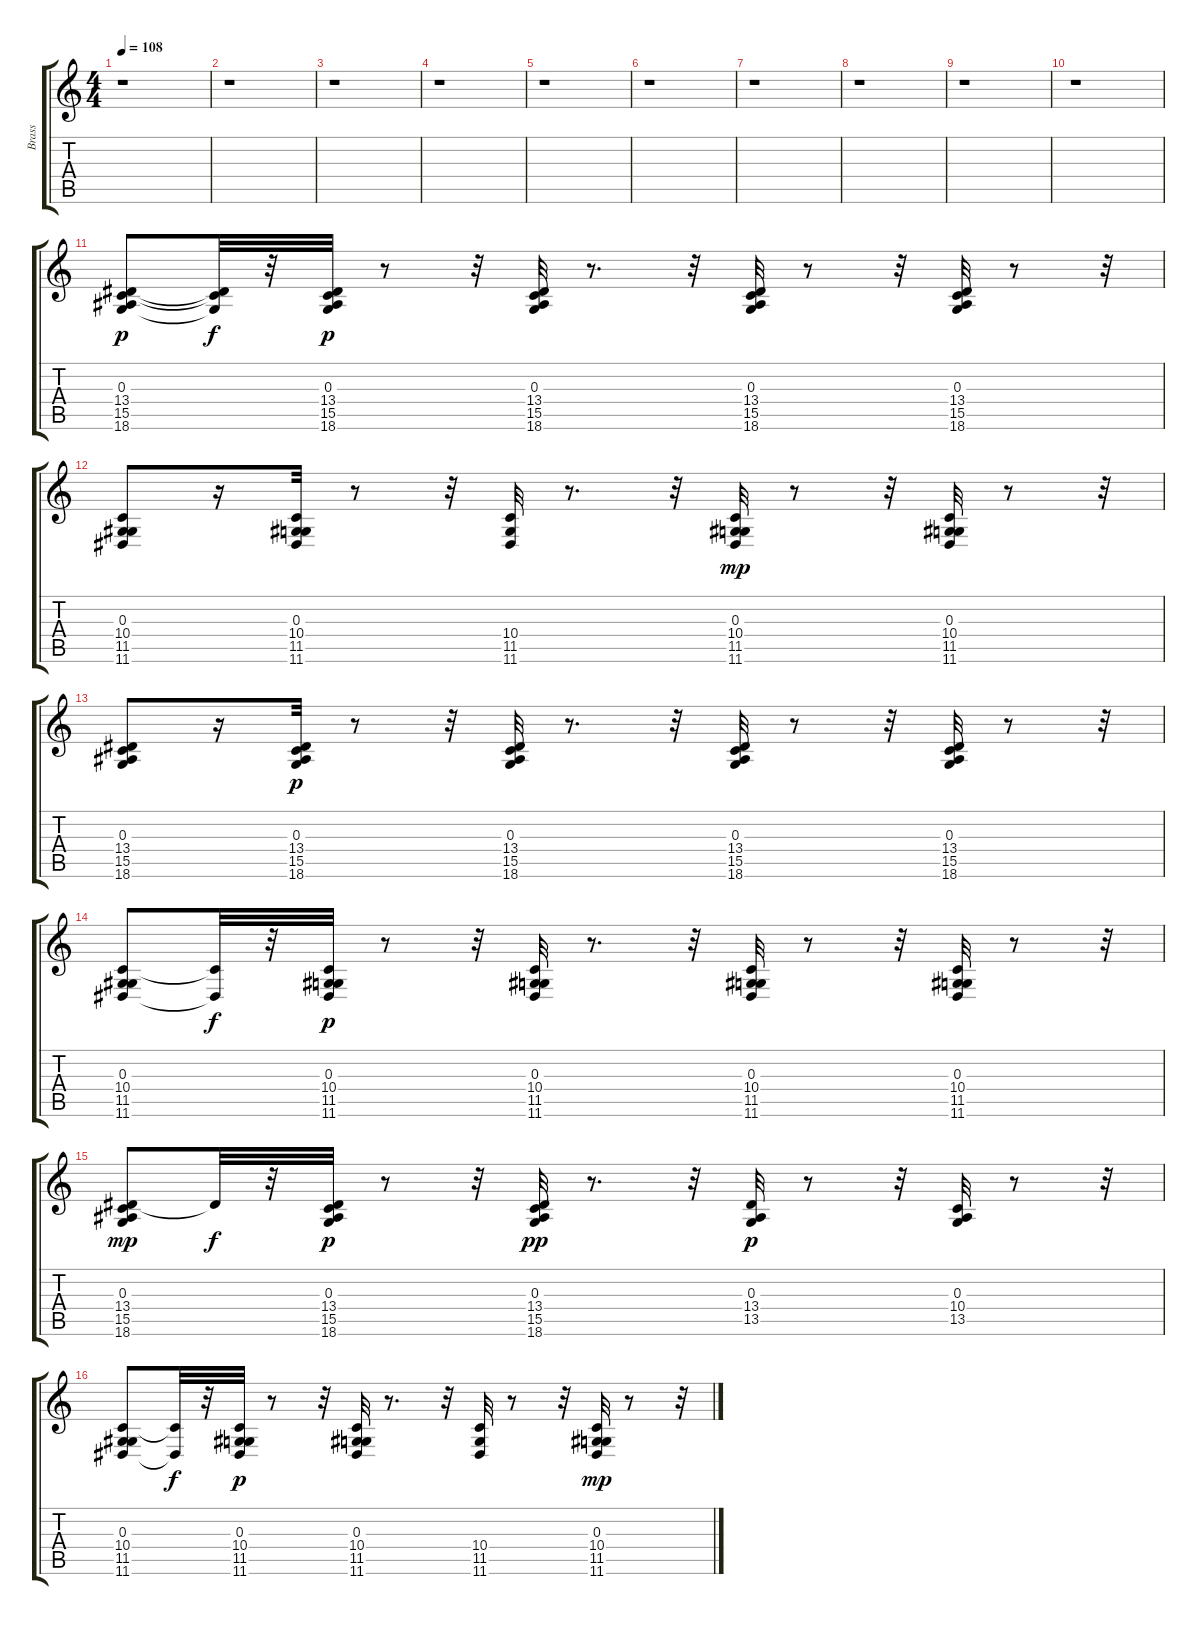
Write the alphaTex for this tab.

\track ("Brass" "Brass") {instrument synthbrass1}
\staff {score tabs}
\tuning (E4 B3 G3 D3 A2 E2) {hide}
\ts (4 4)
\tempo 108
\clef g2
\ks c
r.1{dy p} |
r.1 |
r.1 |
r.1 |
r.1 |
r.1 |
r.1 |
r.1 |
r.1 |
r.1 |
(0.3 13.4 15.5 18.6).8 (0.3{t} 13.4{t} 15.5{t}).32{dy f} r.32 (0.3 13.4 15.5 18.6).32{dy p} r.8 r.32 (0.3 13.4 15.5 18.6).32 r.8{d} r.32 (0.3 13.4 15.5 18.6).32 r.8 r.32 (0.3 13.4 15.5 18.6).32 r.8 r.32 |
(0.3 10.4 11.5 11.6).8 r.16 (0.3 10.4 11.5 11.6).32 r.8 r.32 (10.4 11.5 11.6).32 r.8{d} r.32 (0.3 10.4 11.5 11.6).32{dy mp} r.8 r.32 (0.3 10.4 11.5 11.6).32 r.8 r.32 |
(0.3 13.4 15.5 18.6).8 r.16 (0.3 13.4 15.5 18.6).32{dy p} r.8 r.32 (0.3 13.4 15.5 18.6).32 r.8{d} r.32 (0.3 13.4 15.5 18.6).32 r.8 r.32 (0.3 13.4 15.5 18.6).32 r.8 r.32 |
(0.3 10.4 11.5 11.6).8 (10.4{t} 11.6{t}).32{dy f} r.32 (0.3 10.4 11.5 11.6).32{dy p} r.8 r.32 (0.3 10.4 11.5 11.6).32 r.8{d} r.32 (0.3 10.4 11.5 11.6).32 r.8 r.32 (0.3 10.4 11.5 11.6).32 r.8 r.32 |
(0.3 13.4 15.5 18.6).8{dy mp} 13.4{t}.32{dy f} r.32 (0.3 13.4 15.5 18.6).32{dy p} r.8 r.32 (0.3 13.4 15.5 18.6).32{dy pp} r.8{d} r.32 (0.3 13.4 13.5).32{dy p} r.8 r.32 (0.3 10.4 13.5).32 r.8 r.32 |
(0.3 10.4 11.5 11.6).8 (10.4{t} 11.6{t}).32{dy f} r.32 (0.3 10.4 11.5 11.6).32{dy p} r.8 r.32 (0.3 10.4 11.5 11.6).32 r.8{d} r.32 (10.4 11.5 11.6).32 r.8 r.32 (0.3 10.4 11.5 11.6).32{dy mp} r.8 r.32
